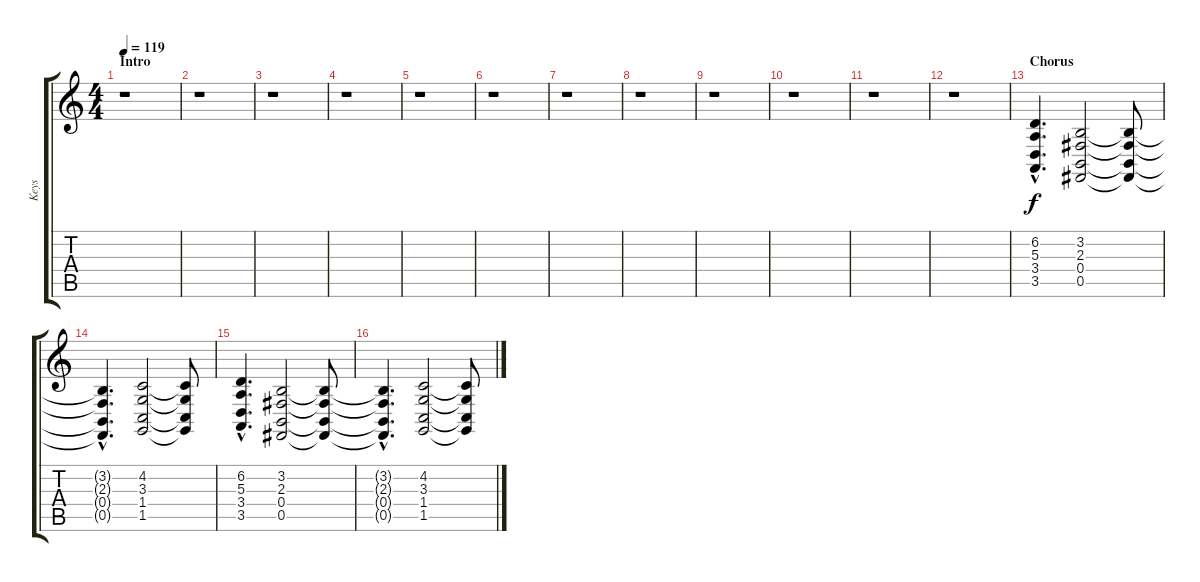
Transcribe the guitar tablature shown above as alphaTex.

\track ("Keys" "Keys") {instrument stringensemble1}
\staff {score tabs}
\tuning (Db4 Ab3 E3 B2 Gb2 B1) {hide}
\ts (4 4)
\section ("" "Intro")
\tempo 119
\clef g2
\ks c
r.1{dy f instrument stringensemble1} |
r.1 |
r.1 |
r.1 |
r.1 |
r.1 |
r.1 |
r.1 |
r.1 |
r.1 |
r.1 |
r.1 |
\section ("" "Chorus")
(6.2{hac} 5.3{hac} 3.4{hac} 3.5{hac}).4{d} (3.2 2.3 0.4 0.5).2 (3.2{t} 2.3{t} 0.4{t} 0.5{t}).8 |
(3.2{hac t} 2.3{hac t} 0.4{hac t} 0.5{hac t}).4{d} (4.2 3.3 1.4 1.5).2 (4.2{t} 3.3{t} 1.4{t} 1.5{t}).8 |
(6.2{hac} 5.3{hac} 3.4{hac} 3.5{hac}).4{d} (3.2 2.3 0.4 0.5).2 (3.2{t} 2.3{t} 0.4{t} 0.5{t}).8 |
(3.2{hac t} 2.3{hac t} 0.4{hac t} 0.5{hac t}).4{d} (4.2 3.3 1.4 1.5).2 (4.2{t} 3.3{t} 1.4{t} 1.5{t}).8
